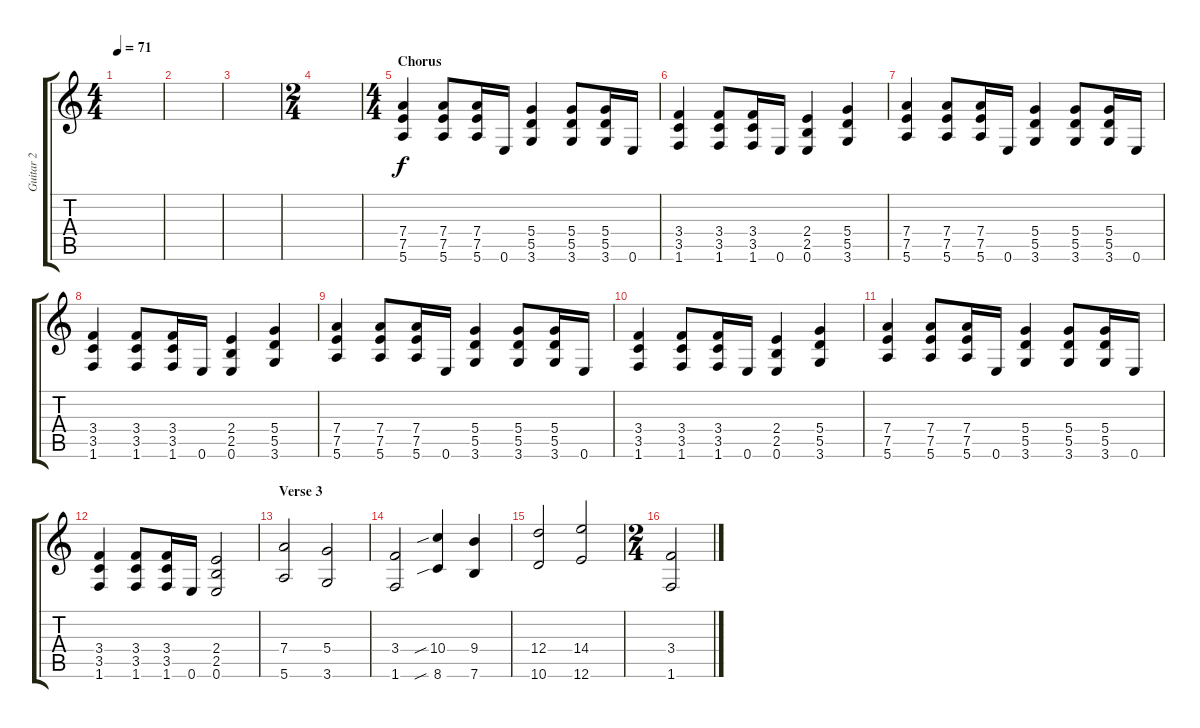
\track ("Guitar 2" "Guitar 2") {instrument distortionguitar}
\staff {score tabs}
\tuning (E4 B3 G3 D3 A2 E2) {hide}
\ts (4 4)
\tempo 71
\clef g2
\ks c
|
|
|
\ts (2 4)
|
\ts (4 4)
\section ("" "Chorus")
(7.4 7.5 5.6).4 (7.4 7.5 5.6).8 (7.4 7.5 5.6).16 0.6.16 (5.4 5.5 3.6).4 (5.4 5.5 3.6).8 (5.4 5.5 3.6).16 0.6.16 |
(3.4 3.5 1.6).4 (3.4 3.5 1.6).8 (3.4 3.5 1.6).16 0.6.16 (2.4 2.5 0.6).4 (5.4 5.5 3.6).4 |
(7.4 7.5 5.6).4 (7.4 7.5 5.6).8 (7.4 7.5 5.6).16 0.6.16 (5.4 5.5 3.6).4 (5.4 5.5 3.6).8 (5.4 5.5 3.6).16 0.6.16 |
(3.4 3.5 1.6).4 (3.4 3.5 1.6).8 (3.4 3.5 1.6).16 0.6.16 (2.4 2.5 0.6).4 (5.4 5.5 3.6).4 |
(7.4 7.5 5.6).4 (7.4 7.5 5.6).8 (7.4 7.5 5.6).16 0.6.16 (5.4 5.5 3.6).4 (5.4 5.5 3.6).8 (5.4 5.5 3.6).16 0.6.16 |
(3.4 3.5 1.6).4 (3.4 3.5 1.6).8 (3.4 3.5 1.6).16 0.6.16 (2.4 2.5 0.6).4 (5.4 5.5 3.6).4 |
(7.4 7.5 5.6).4 (7.4 7.5 5.6).8 (7.4 7.5 5.6).16 0.6.16 (5.4 5.5 3.6).4 (5.4 5.5 3.6).8 (5.4 5.5 3.6).16 0.6.16 |
(3.4 3.5 1.6).4 (3.4 3.5 1.6).8 (3.4 3.5 1.6).16 0.6.16 (2.4 2.5 0.6).2 |
\section ("" "Verse 3")
(7.4 5.6).2 (5.4 3.6).2 |
(3.4 1.6).2 (10.4{sib} 8.6{sib}).4 (9.4 7.6).4 |
(12.4 10.6).2 (14.4 12.6).2 |
\ts (2 4)
(3.4 1.6).2
